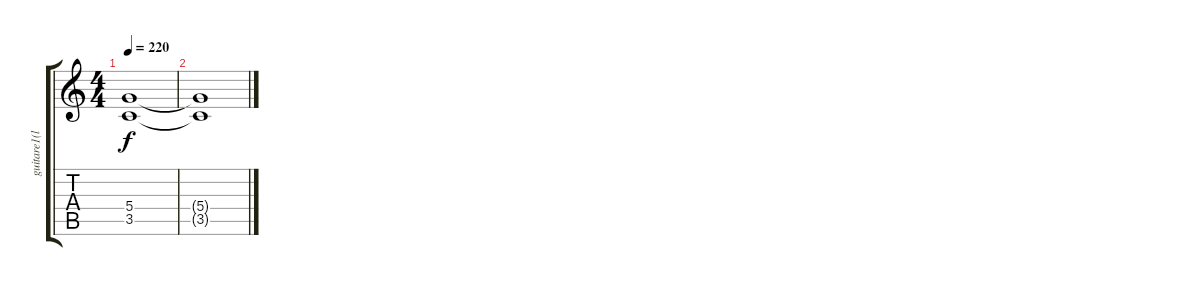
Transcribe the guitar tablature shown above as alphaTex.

\track ("guitare1(lars)" "guitare1(l") {instrument distortionguitar}
\staff {score tabs}
\tuning (E4 B3 G3 D3 A2 E2) {hide}
\ts (4 4)
\tempo 220
\clef g2
\ks c
(5.4 3.5).1{dy f} |
(5.4{t} 3.5{t}).1
